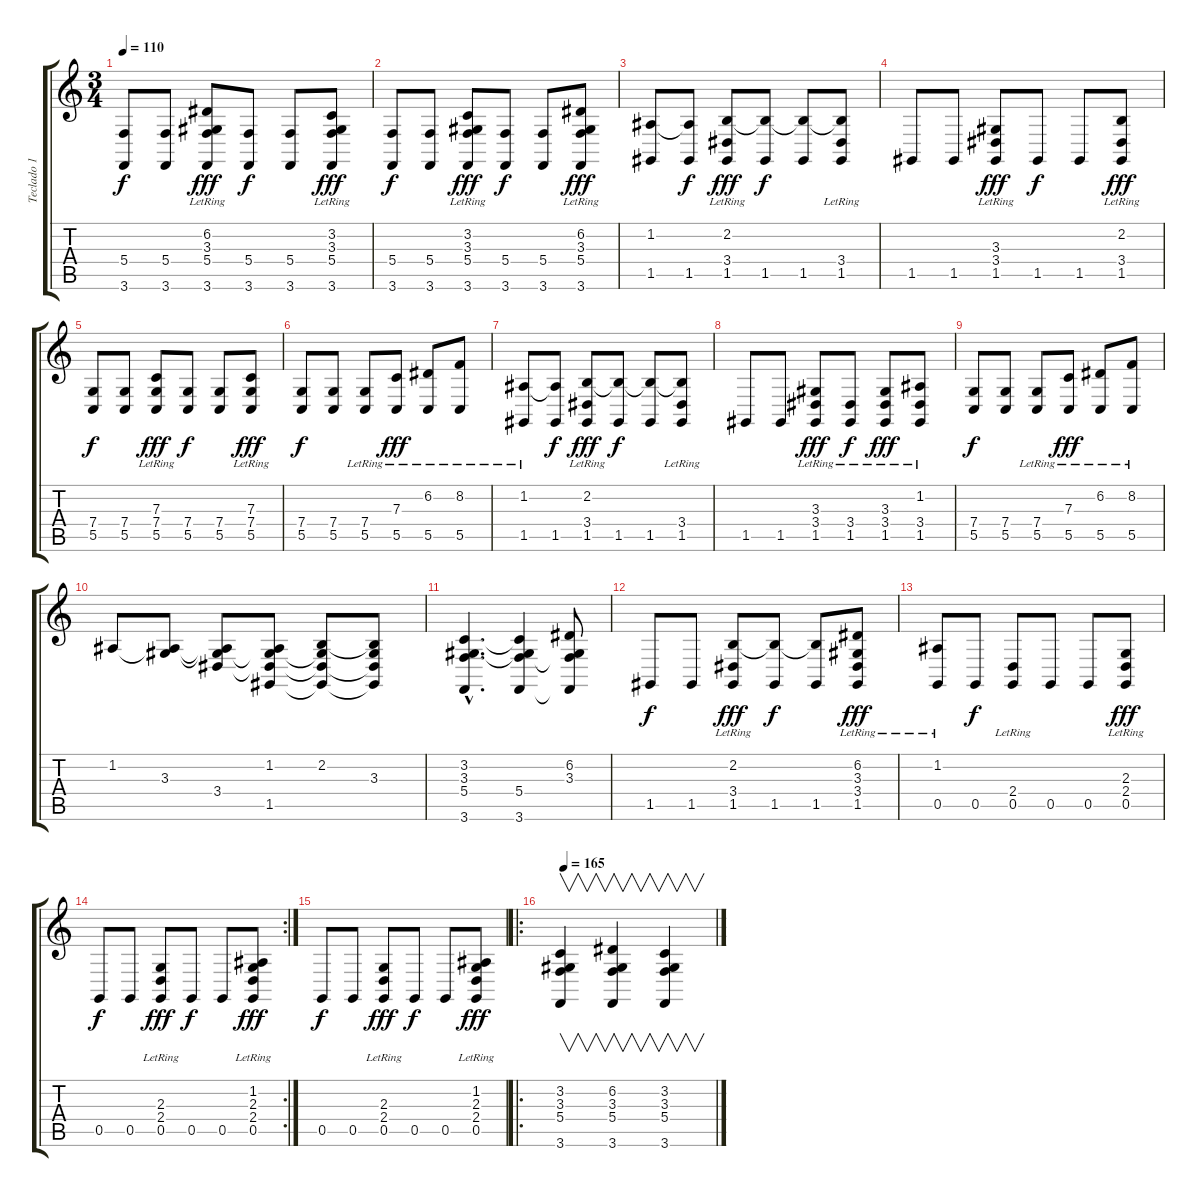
\track ("Teclado 1" "Teclado 1") {instrument electricgrandpiano}
\staff {score tabs}
\tuning (D4 A3 F3 C3 G2 D2) {hide}
\ts (3 4)
\tempo 110
\clef g2
\ks c
(5.4 3.6).8{dy f} (5.4 3.6).8 (6.2{lr} 3.3{lr} 5.4 3.6).8{dy fff} (5.4 3.6).8{dy f} (5.4 3.6).8 (3.2{lr} 3.3{lr} 5.4 3.6).8{dy fff} |
(5.4 3.6).8{dy f} (5.4 3.6).8 (3.2{lr} 3.3{lr} 5.4 3.6).8{dy fff} (5.4 3.6).8{dy f} (5.4 3.6).8 (6.2{lr} 3.3{lr} 5.4 3.6).8{dy fff} |
(1.2 1.5).8 (1.2{t} 1.5).8{dy f} (2.2 3.4{lr} 1.5).8{dy fff} (2.2{t} 1.5).8{dy f} (2.2{t} 1.5).8 (2.2{t} 3.4{lr} 1.5).8 |
1.5.8 1.5.8 (3.3{lr} 3.4{lr} 1.5).8{dy fff} 1.5.8{dy f} 1.5.8 (2.2{lr} 3.4{lr} 1.5).8{dy fff} |
(7.4 5.5).8{dy f} (7.4 5.5).8 (7.3{lr} 7.4 5.5).8{dy fff} (7.4 5.5).8{dy f} (7.4 5.5).8 (7.3{lr} 7.4 5.5).8{dy fff} |
(7.4 5.5).8{dy f} (7.4 5.5).8 (7.4{lr} 5.5).8 (7.3{lr} 5.5).8{dy fff} (6.2{lr} 5.5).8 (8.2{lr} 5.5).8 |
(1.2{lr} 1.5).8 (1.2{t} 1.5).8{dy f} (2.2{lr} 3.4{lr} 1.5).8{dy fff} (2.2{t} 1.5).8{dy f} (2.2{t} 1.5).8 (2.2{t} 3.4{lr} 1.5).8 |
1.5.8 1.5.8 (3.3{lr} 3.4{lr} 1.5).8{dy fff} (3.4{lr} 1.5).8{dy f} (3.3{lr} 3.4{lr} 1.5).8{dy fff} (1.2{lr} 3.4{lr} 1.5).8 |
(7.4 5.5).8{dy f} (7.4 5.5).8 (7.4{lr} 5.5).8 (7.3{lr} 5.5).8{dy fff} (6.2{lr} 5.5).8 (8.2{lr} 5.5).8 |
1.2.8 (1.2{t} 3.3).8 (1.2{t} 3.3{t} 3.4).8 (1.2 3.3{t} 3.4{t} 1.5).8 (2.2 3.3{t} 3.4{t} 1.5{t}).8 (2.2{t} 3.3 3.4{t} 1.5{t}).8 |
(3.2{hac} 3.3{hac} 5.4{hac} 3.6{hac}).4{d} (3.2{t} 3.3{t} 5.4 3.6).4 (6.2 3.3 5.4{t} 3.6{t}).8 |
1.5.8{dy f} 1.5.8 (2.2{lr} 3.4{lr} 1.5).8{dy fff} (2.2{t} 1.5).8{dy f} (2.2{t} 1.5).8 (6.2{lr} 3.3{lr} 3.4{lr} 1.5).8{dy fff} |
(1.2{lr} 0.5).8 0.5.8{dy f} (2.4{lr} 0.5).8 0.5.8 0.5.8 (2.3{lr} 2.4{lr} 0.5).8{dy fff} |
\rc 2
0.5.8{dy f} 0.5.8 (2.3{lr} 2.4{lr} 0.5).8{dy fff} 0.5.8{dy f} 0.5.8 (1.2{lr} 2.3{lr} 2.4{lr} 0.5).8{dy fff} |
0.5.8{dy f} 0.5.8 (2.3{lr} 2.4{lr} 0.5).8{dy fff} 0.5.8{dy f} 0.5.8 (1.2{lr} 2.3{lr} 2.4{lr} 0.5).8{dy fff} |
\ro
\tempo 165
(3.2 3.3 5.4 3.6).4{v} (6.2 3.3 5.4 3.6).4{v} (3.2 3.3 5.4 3.6).4{v}
